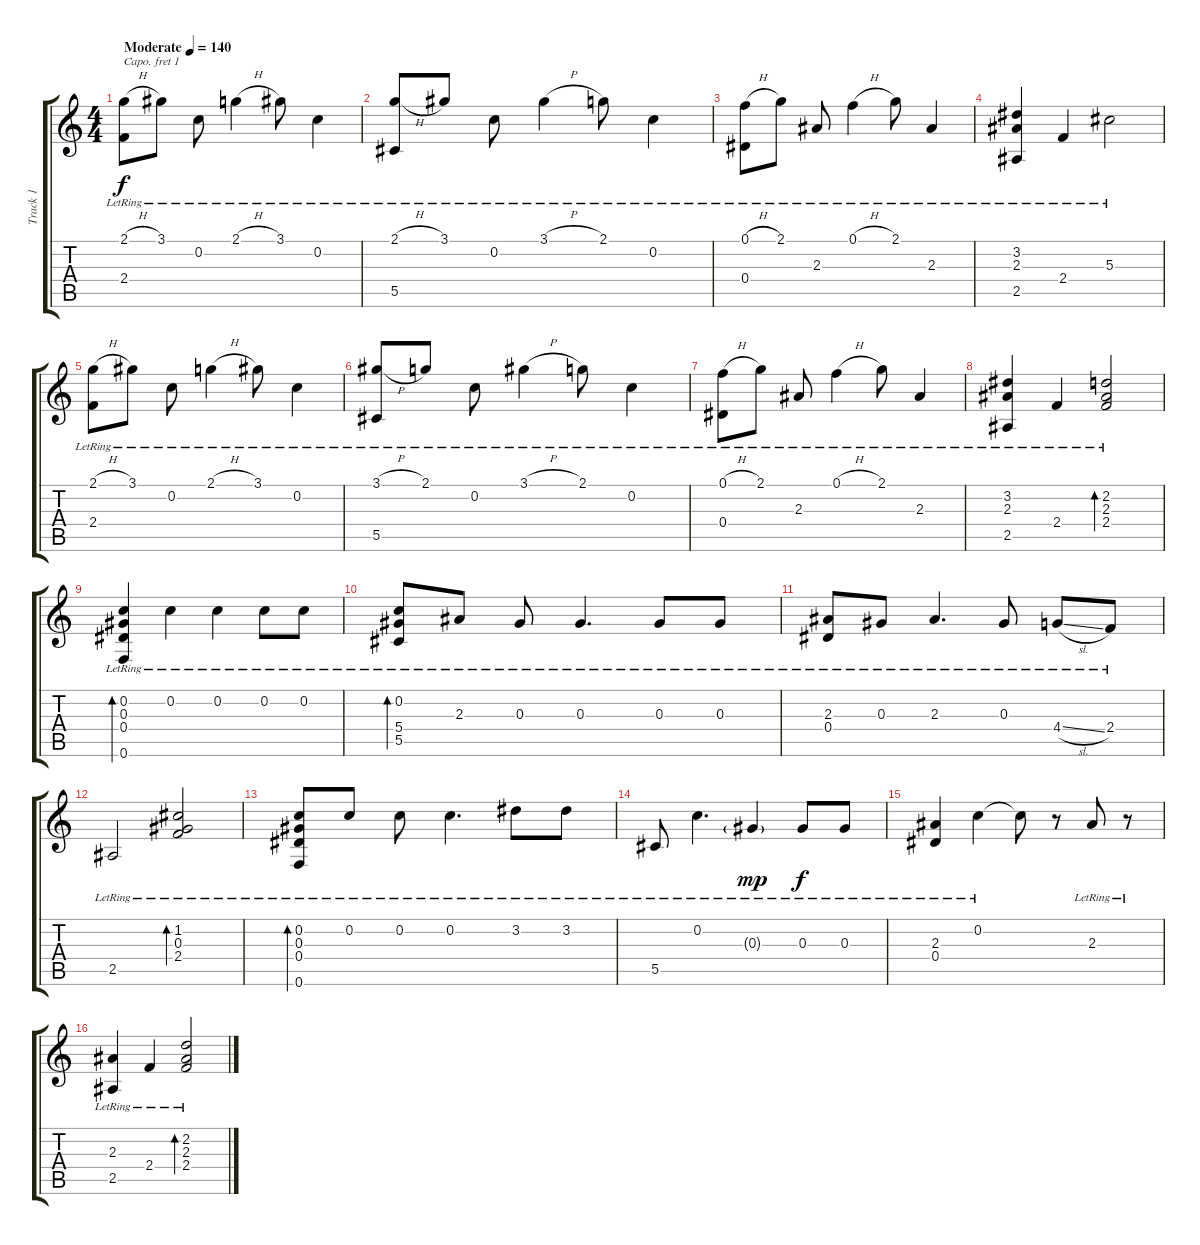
\track ("Track 1" "Track 1") {instrument acousticguitarnylon}
\staff {score tabs}
\capo 1
\tuning (E4 B3 G3 D3 G2 E2) {hide}
\ts (4 4)
\tempo (140 "Moderate")
\clef g2
\ks c
(2.1{h lr} 2.4{lr}).8{dy f instrument acousticguitarnylon} 3.1{lr}.8 0.2{lr}.8 2.1{h lr}.4 3.1{lr}.8 0.2{lr}.4 |
(2.1{h lr} 5.5{lr}).8 3.1{lr}.8 0.2{lr}.8 3.1{h lr}.4 2.1{lr}.8 0.2{lr}.4 |
(0.1{h lr} 0.4{lr}).8 2.1{lr}.8 2.3{lr}.8 0.1{h lr}.4 2.1{lr}.8 2.3{lr}.4 |
(3.2{lr} 2.3{lr} 2.5{lr}).4 2.4{lr}.4 5.3{lr}.2 |
(2.1{h lr} 2.4{lr}).8 3.1{lr}.8 0.2{lr}.8 2.1{h lr}.4 3.1{lr}.8 0.2{lr}.4 |
(3.1{h lr} 5.5{lr}).8 2.1{lr}.8 0.2{lr}.8 3.1{h lr}.4 2.1{lr}.8 0.2{lr}.4 |
(0.1{h lr} 0.4{lr}).8 2.1{lr}.8 2.3{lr}.8 0.1{h lr}.4 2.1{lr}.8 2.3{lr}.4 |
(3.2{lr} 2.3{lr} 2.5{lr}).4 2.4{lr}.4 (2.2{lr} 2.3{lr} 2.4{lr}).2{bd 120} |
(0.2{lr} 0.3{lr} 0.4{lr} 0.6{lr}).4{bd 240} 0.2{lr}.4 0.2{lr}.4 0.2{lr}.8 0.2{lr}.8 |
(0.2{lr} 5.4{lr} 5.5{lr}).8{bd 60} 2.3{lr}.8 0.3{lr}.8 0.3{lr}.4{d} 0.3{lr}.8 0.3{lr}.8 |
(2.3{lr} 0.4{lr}).8 0.3{lr}.8 2.3{lr}.4{d} 0.3{lr}.8 4.4{sl lr}.8 2.4{lr}.8 |
2.5{lr}.2 (1.2{lr} 0.3{lr} 2.4{lr}).2{bd 60} |
(0.2{lr} 0.3{lr} 0.4{lr} 0.6{lr}).8{bd 60} 0.2{lr}.8 0.2{lr}.8 0.2{lr}.4{d} 3.2{lr}.8 3.2{lr}.8 |
5.5{lr}.8 0.2{lr}.4{d} 0.3{g lr}.4{dy mp} 0.3{lr}.8{dy f} 0.3{lr}.8 |
(2.3{lr} 0.4{lr}).4 0.2{lr}.4 0.2{t}.8 r.8 2.3{lr}.8 r.8 |
(2.3{lr} 2.5{lr}).4 2.4{lr}.4 (2.2{lr} 2.3{lr} 2.4{lr}).2{bd 120}
